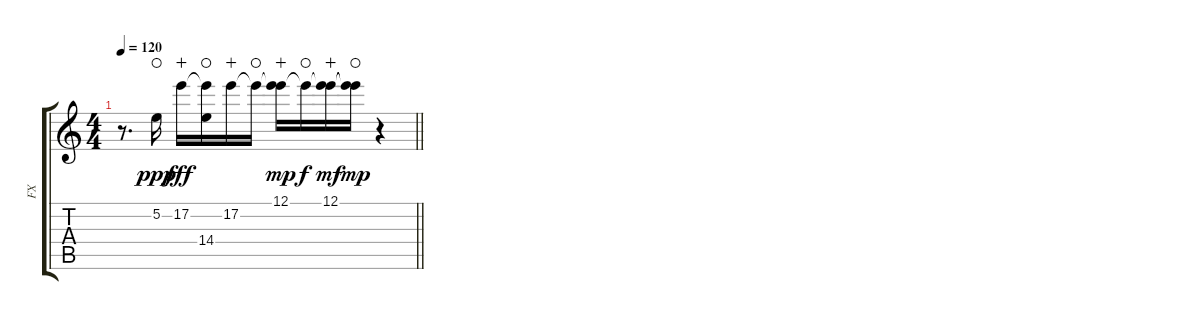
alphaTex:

\track ("FX" "FX") {instrument overdrivenguitar}
\staff {score tabs}
\tuning (E4 B3 G3 D3 A2 E2) {hide}
\ts (4 4)
\tempo 120
\clef g2
\barLineRight lightlight
\ks c
r.8{d dy mp} 5.2.16{dy ppp waho} 17.2.16{dy fff wahc} (17.2{t} 14.4).16{waho} 17.2.16{wahc} 17.2{t}.16{waho} (12.1 17.2{t}).16{dy mp wahc} 17.2{t}.16{dy f waho} (12.1 17.2{t}).16{dy mf wahc} (12.1{t} 17.2{t}).16{dy mp waho} r.4
